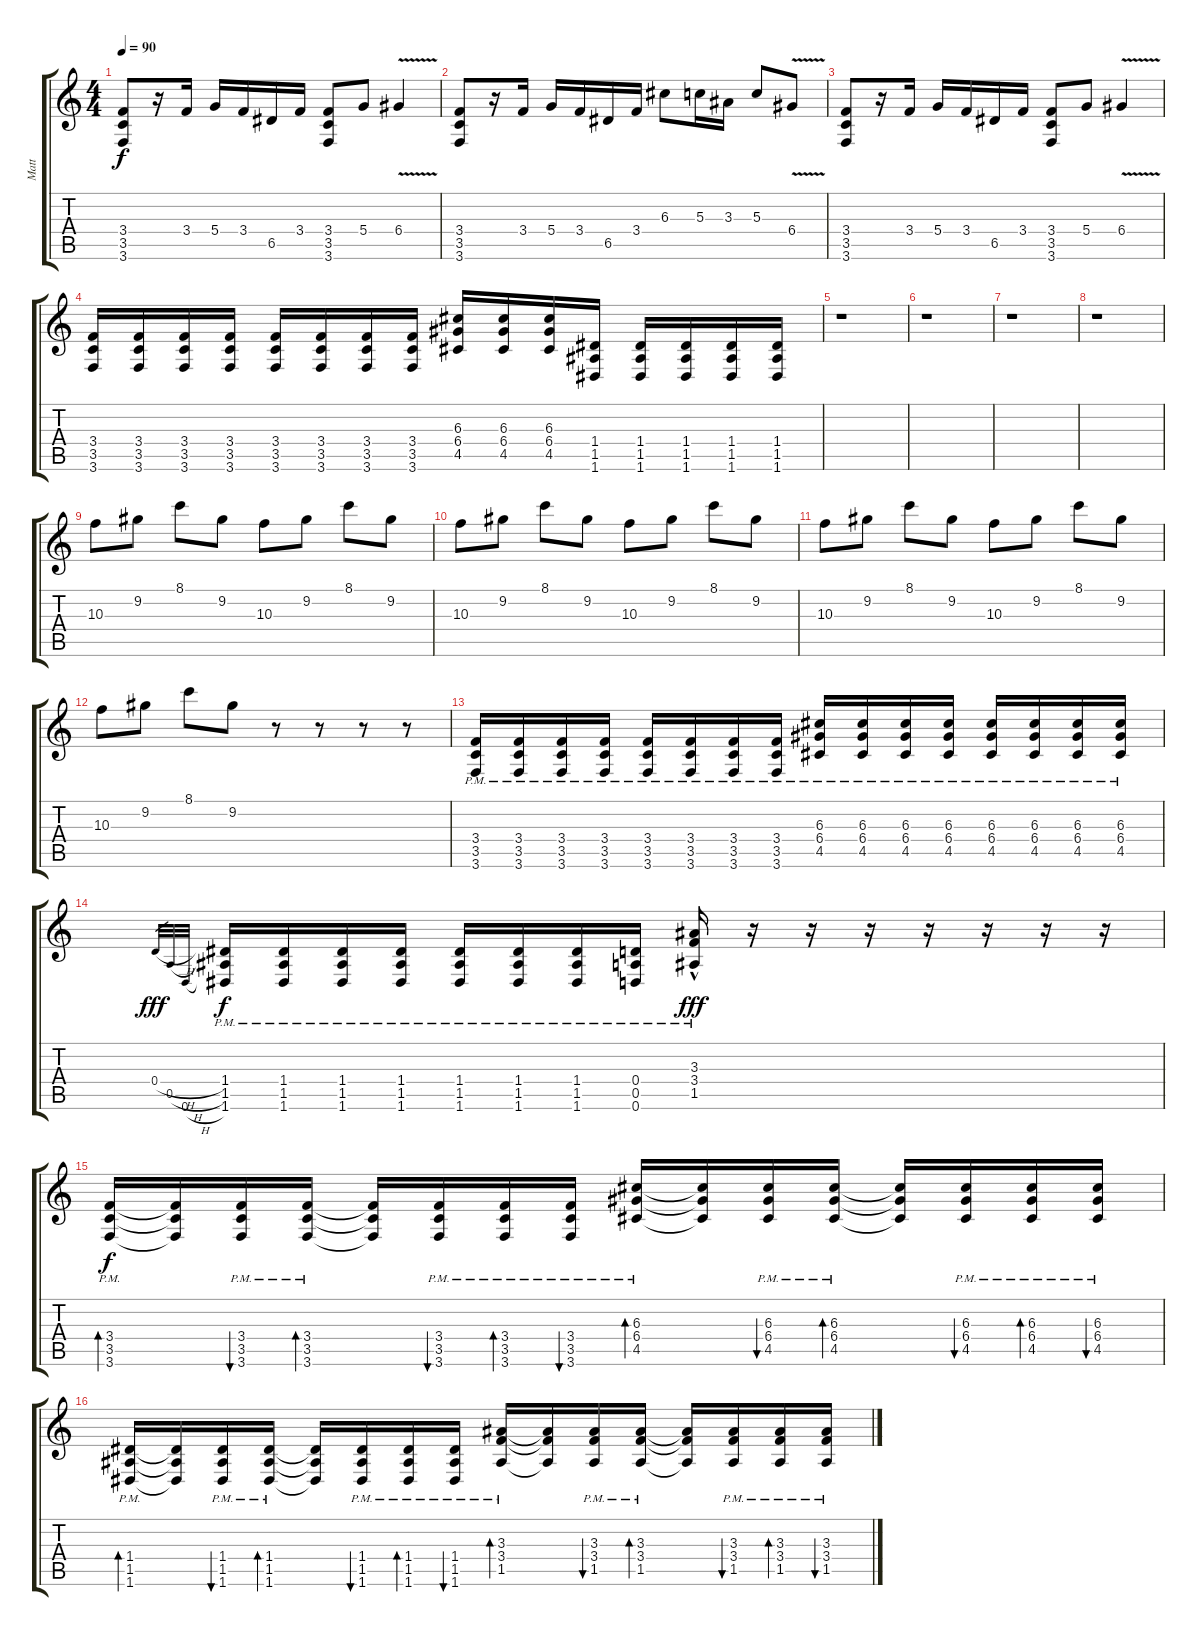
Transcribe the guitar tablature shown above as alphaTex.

\track ("Matt" "Matt") {instrument acousticguitarsteel}
\staff {score tabs}
\tuning (E4 B3 G3 D3 A2 D2) {hide}
\ts (4 4)
\tempo 90
\clef g2
\ks c
(3.4 3.5 3.6).8{dy f} r.16 3.4.16 5.4.16 3.4.16 6.5.16 3.4.16 (3.4 3.5 3.6).8 5.4.8 6.4{v}.4 |
(3.4 3.5 3.6).8 r.16 3.4.16 5.4.16 3.4.16 6.5.16 3.4.16 6.3.8 5.3.16 3.3.16 5.3.8 6.4{v}.8 |
(3.4 3.5 3.6).8 r.16 3.4.16 5.4.16 3.4.16 6.5.16 3.4.16 (3.4 3.5 3.6).8 5.4.8 6.4{v}.4 |
(3.4 3.5 3.6).16 (3.4 3.5 3.6).16 (3.4 3.5 3.6).16 (3.4 3.5 3.6).16 (3.4 3.5 3.6).16 (3.4 3.5 3.6).16 (3.4 3.5 3.6).16 (3.4 3.5 3.6).16 (6.3 6.4 4.5).16 (6.3 6.4 4.5).16 (6.3 6.4 4.5).16 (1.4 1.5 1.6).16 (1.4 1.5 1.6).16 (1.4 1.5 1.6).16 (1.4 1.5 1.6).16 (1.4 1.5 1.6).16 |
r.1 |
r.1 |
r.1 |
r.1 |
10.3.8 9.2.8 8.1.8 9.2.8 10.3.8 9.2.8 8.1.8 9.2.8 |
10.3.8 9.2.8 8.1.8 9.2.8 10.3.8 9.2.8 8.1.8 9.2.8 |
10.3.8 9.2.8 8.1.8 9.2.8 10.3.8 9.2.8 8.1.8 9.2.8 |
10.3.8 9.2.8 8.1.8 9.2.8 r.8 r.8 r.8 r.8 |
(3.4{pm} 3.5{pm} 3.6{pm}).16 (3.4{pm} 3.5{pm} 3.6{pm}).16 (3.4{pm} 3.5{pm} 3.6{pm}).16 (3.4{pm} 3.5{pm} 3.6{pm}).16 (3.4{pm} 3.5{pm} 3.6{pm}).16 (3.4{pm} 3.5{pm} 3.6{pm}).16 (3.4{pm} 3.5{pm} 3.6{pm}).16 (3.4{pm} 3.5{pm} 3.6{pm}).16 (6.3{pm} 6.4{pm} 4.5{pm}).16 (6.3{pm} 6.4{pm} 4.5{pm}).16 (6.3{pm} 6.4{pm} 4.5{pm}).16 (6.3{pm} 6.4{pm} 4.5{pm}).16 (6.3{pm} 6.4{pm} 4.5{pm}).16 (6.3{pm} 6.4{pm} 4.5{pm}).16 (6.3{pm} 6.4{pm} 4.5{pm}).16 (6.3{pm} 6.4{pm} 4.5{pm}).16 |
0.4{h}.32{gr dy fff} 0.5{h}.32{gr} 0.6{h}.32{gr} (1.4{pm} 1.5{pm} 1.6{pm}).16{dy f} (1.4{pm} 1.5{pm} 1.6{pm}).16 (1.4{pm} 1.5{pm} 1.6{pm}).16 (1.4{pm} 1.5{pm} 1.6{pm}).16 (1.4{pm} 1.5{pm} 1.6{pm}).16 (1.4{pm} 1.5{pm} 1.6{pm}).16 (1.4{pm} 1.5{pm} 1.6{pm}).16 (0.4{pm} 0.5{pm} 0.6{pm}).16 (3.3{hac pm} 3.4{hac pm} 1.5{hac pm}).16{dy fff} r.16 r.16 r.16 r.16 r.16 r.16 r.16 |
(3.4{pm} 3.5{pm} 3.6{pm}).16{bd 120 dy f} (3.4{t} 3.5{t} 3.6{t}).16 (3.4{pm} 3.5{pm} 3.6{pm}).16{bu 120} (3.4{pm} 3.5{pm} 3.6{pm}).16{bd 120} (3.4{t} 3.5{t} 3.6{t}).16 (3.4{pm} 3.5{pm} 3.6{pm}).16{bu 120} (3.4{pm} 3.5{pm} 3.6{pm}).16{bd 120} (3.4{pm} 3.5{pm} 3.6{pm}).16{bu 120} (6.3{pm} 6.4{pm} 4.5{pm}).16{bd 120} (6.3{t} 6.4{t} 4.5{t}).16 (6.3{pm} 6.4{pm} 4.5{pm}).16{bu 120} (6.3{pm} 6.4{pm} 4.5{pm}).16{bd 120} (6.3{t} 6.4{t} 4.5{t}).16 (6.3{pm} 6.4{pm} 4.5{pm}).16{bu 120} (6.3{pm} 6.4{pm} 4.5{pm}).16{bd 120} (6.3{pm} 6.4{pm} 4.5{pm}).16{bu 120} |
(1.4{pm} 1.5{pm} 1.6{pm}).16{bd 120} (1.4{t} 1.5{t} 1.6{t}).16 (1.4{pm} 1.5{pm} 1.6{pm}).16{bu 120} (1.4{pm} 1.5{pm} 1.6{pm}).16{bd 120} (1.4{t} 1.5{t} 1.6{t}).16 (1.4{pm} 1.5{pm} 1.6{pm}).16{bu 120} (1.4{pm} 1.5{pm} 1.6{pm}).16{bd 120} (1.4{pm} 1.5{pm} 1.6{pm}).16{bu 120} (3.3{pm} 3.4{pm} 1.5{pm}).16{bd 120} (3.3{t} 3.4{t} 1.5{t}).16 (3.3{pm} 3.4{pm} 1.5{pm}).16{bu 120} (3.3{pm} 3.4{pm} 1.5{pm}).16{bd 120} (3.3{t} 3.4{t} 1.5{t}).16 (3.3{pm} 3.4{pm} 1.5{pm}).16{bu 120} (3.3{pm} 3.4{pm} 1.5{pm}).16{bd 120} (3.3{pm} 3.4{pm} 1.5{pm}).16{bu 120}
